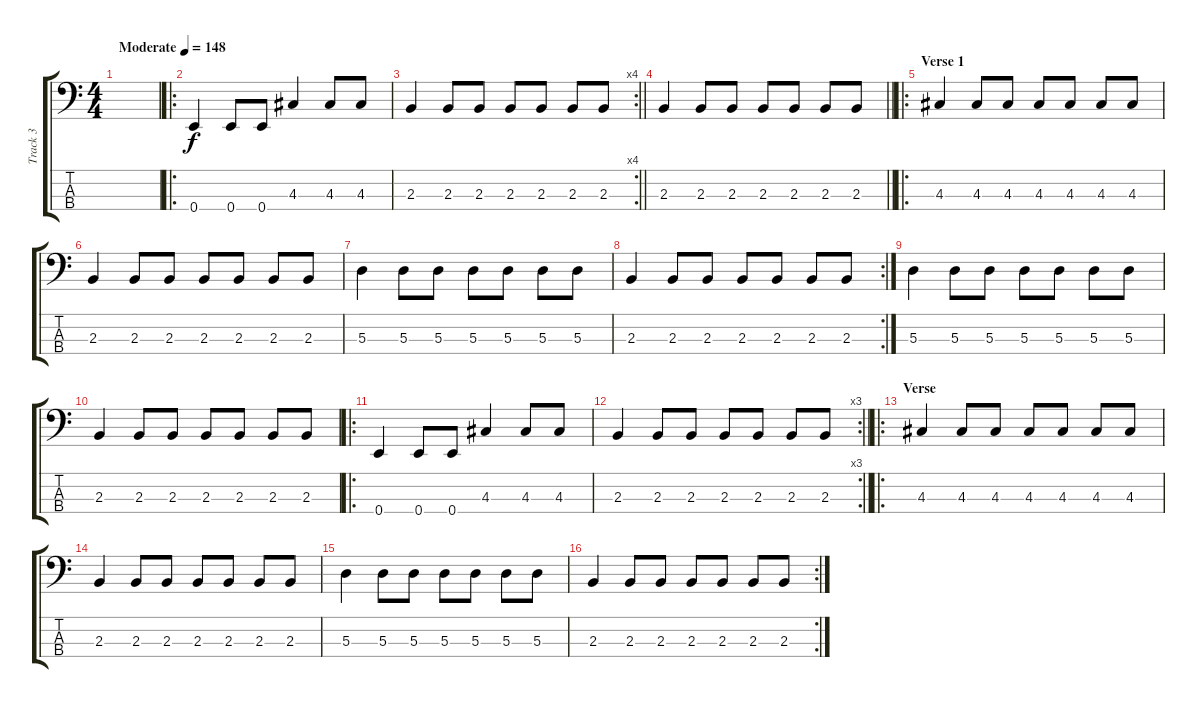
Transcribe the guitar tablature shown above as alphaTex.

\track ("Track 3" "Track 3") {instrument electricbassfinger}
\staff {score tabs}
\tuning (G2 D2 A1 E1) {hide}
\ts (4 4)
\tempo (148 "Moderate")
\clef f4
\ks c
|
\ro
0.4.4 0.4.8 0.4.8 4.3.4 4.3.8 4.3.8 |
\rc 4
\barLineRight lightlight
2.3.4 2.3.8 2.3.8 2.3.8 2.3.8 2.3.8 2.3.8 |
\section ("" "")
\barLineRight lightlight
2.3.4 2.3.8 2.3.8 2.3.8 2.3.8 2.3.8 2.3.8 |
\ro
\section ("" "Verse 1")
4.3.4 4.3.8 4.3.8 4.3.8 4.3.8 4.3.8 4.3.8 |
2.3.4 2.3.8 2.3.8 2.3.8 2.3.8 2.3.8 2.3.8 |
5.3.4 5.3.8 5.3.8 5.3.8 5.3.8 5.3.8 5.3.8 |
\rc 2
2.3.4 2.3.8 2.3.8 2.3.8 2.3.8 2.3.8 2.3.8 |
5.3.4 5.3.8 5.3.8 5.3.8 5.3.8 5.3.8 5.3.8 |
2.3.4 2.3.8 2.3.8 2.3.8 2.3.8 2.3.8 2.3.8 |
\ro
0.4.4 0.4.8 0.4.8 4.3.4 4.3.8 4.3.8 |
\rc 3
\barLineRight lightlight
2.3.4 2.3.8 2.3.8 2.3.8 2.3.8 2.3.8 2.3.8 |
\ro
\section ("" "Verse")
4.3.4 4.3.8 4.3.8 4.3.8 4.3.8 4.3.8 4.3.8 |
2.3.4 2.3.8 2.3.8 2.3.8 2.3.8 2.3.8 2.3.8 |
5.3.4 5.3.8 5.3.8 5.3.8 5.3.8 5.3.8 5.3.8 |
\rc 2
2.3.4 2.3.8 2.3.8 2.3.8 2.3.8 2.3.8 2.3.8
